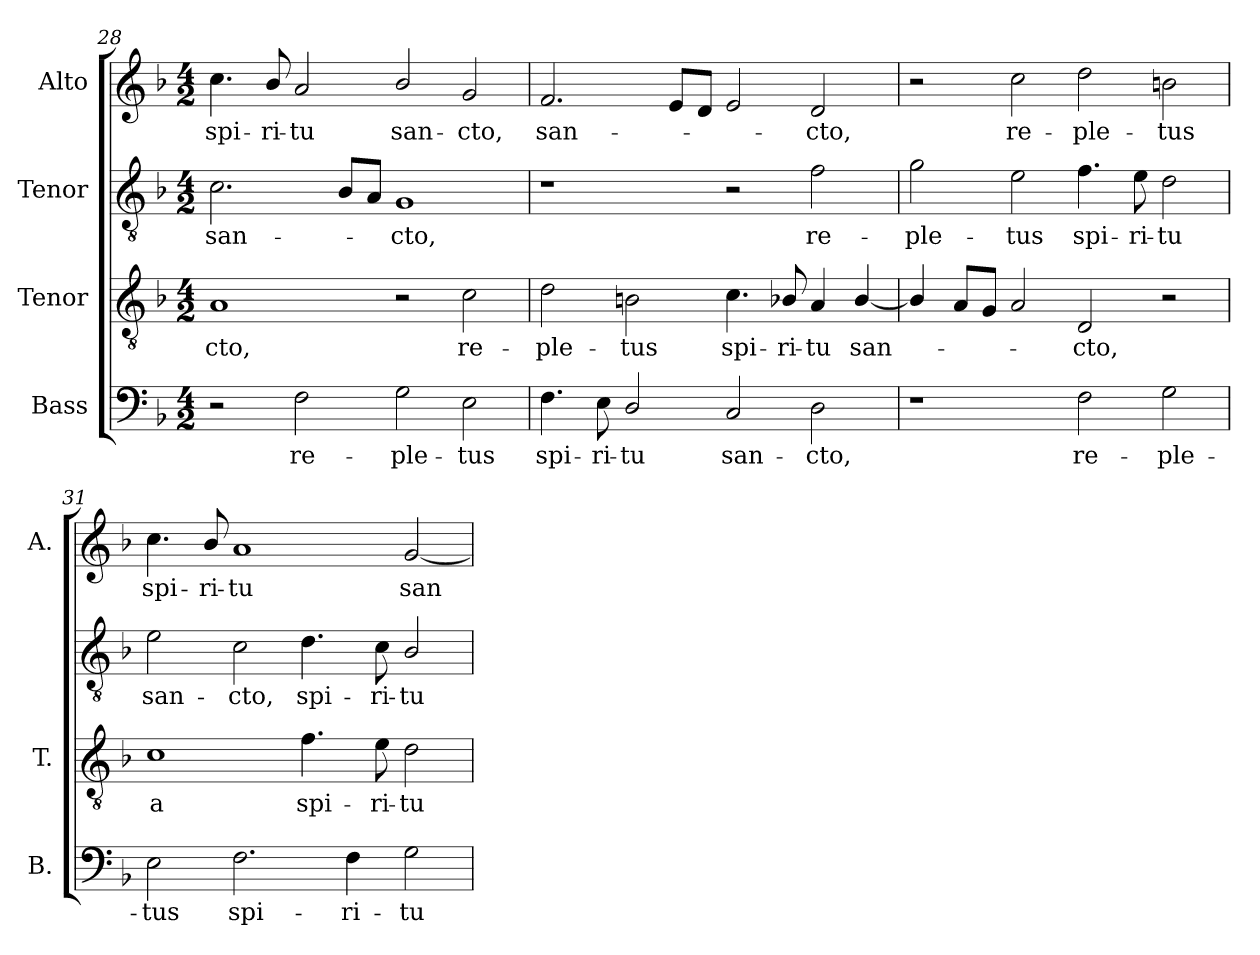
**kern	**text	**kern	**text	**kern	**text	**kern	**text
*part4	*part4	*part3	*part3	*part2	*part2	*part1	*part1
*staff4	*staff4	*staff3	*staff3	*staff2	*staff2	*staff1	*staff1
*I"Bass	*	*I"Tenor	*	*I"Tenor	*	*I"Alto	*
*I'B.	*	*I'T.	*	*	*	*I'A.	*
!!LO:LB:g=z
*clefF4	*	*clefGv2	*	*clefGv2	*	*clefG2	*
*	*	*ITrd7c12	*	*ITrd7c12	*	*	*
*k[b-]	*	*k[b-]	*	*k[b-]	*	*k[b-]	*
*F:	*	*F:	*	*F:	*	*F:	*
*M4/2	*	*M4/2	*	*M4/2	*	*M4/2	*
=28	=28	=28	=28	=28	=28	=28	=28
!	!	!	!LO:LY:b:color=#000000	!	!	!	!
!	!	!	!	!	!LO:LY:b:color=#000000	!	!
!	!	!	!	!	!	!	!LO:LY:b:color=#000000
2r	.	1AAi	-cto,	2.Ci\	san-	4.cci\	spi-
!	!	!	!	!	!	!	!LO:LY:b:color=#000000
.	.	.	.	.	.	8b-i/	-ri-
!	!LO:LY:b:color=#000000	!	!	!	!	!	!
!	!	!	!	!	!	!	!LO:LY:b:color=#000000
2Fi\	re-	.	.	.	.	2ai/	-tu
.	.	.	.	8BB-i/L	.	.	.
.	.	.	.	8AAi/J	.	.	.
!	!LO:LY:b:color=#000000	!	!	!	!	!	!
!	!	!	!	!	!LO:LY:b:color=#000000	!	!
!	!	!	!	!	!	!	!LO:LY:b:color=#000000
2Gi\	-ple-	2r	.	1GGi	-cto,	2b-i/	san-
!	!LO:LY:b:color=#000000	!	!	!	!	!	!
!	!	!	!LO:LY:b:color=#000000	!	!	!	!
!	!	!	!	!	!	!	!LO:LY:b:color=#000000
2Ei\	-tus	2Ci\	re-	.	.	2gi/	-cto,
=29	=29	=29	=29	=29	=29	=29	=29
!	!LO:LY:b:color=#000000	!	!	!	!	!	!
!	!	!	!LO:LY:b:color=#000000	!	!	!	!
!	!	!	!	!	!	!	!LO:LY:b:color=#000000
4.Fi\	spi-	2Di\	-ple-	1r	.	2.fi/	san-
!	!LO:LY:b:color=#000000	!	!	!	!	!	!
8Ei\	-ri-	.	.	.	.	.	.
!	!LO:LY:b:color=#000000	!	!	!	!	!	!
!	!	!	!LO:LY:b:color=#000000	!	!	!	!
2Di/	-tu	2BBni\	-tus	.	.	.	.
.	.	.	.	.	.	8ei/L	.
.	.	.	.	.	.	8di/J	.
!	!LO:LY:b:color=#000000	!	!	!	!	!	!
!	!	!	!LO:LY:b:color=#000000	!	!	!	!
2Ci/	san-	4.Ci\	spi-	2r	.	2ei/	.
!	!	!	!LO:LY:b:color=#000000	!	!	!	!
.	.	8BB-Xi/	-ri-	.	.	.	.
!	!LO:LY:b:color=#000000	!	!	!	!	!	!
!	!	!	!LO:LY:b:color=#000000	!	!	!	!
!	!	!	!	!	!LO:LY:b:color=#000000	!	!
!	!	!	!	!	!	!	!LO:LY:b:color=#000000
2Di\	-cto,	4AAi/	-tu	2Fi\	re-	2di/	-cto,
!	!	!	!LO:LY:b:color=#000000	!	!	!	!
.	.	[4BB-i/	san-	.	.	.	.
=30	=30	=30	=30	=30	=30	=30	=30
!	!	!	!	!	!LO:LY:b:color=#000000	!	!
1r	.	4BB-i/]	.	2Gi\	-ple-	2r	.
.	.	8AAi/L	.	.	.	.	.
.	.	8GGi/J	.	.	.	.	.
!	!	!	!	!	!LO:LY:b:color=#000000	!	!
!	!	!	!	!	!	!	!LO:LY:b:color=#000000
.	.	2AAi/	.	2Ei\	-tus	2cci\	re-
!	!LO:LY:b:color=#000000	!	!	!	!	!	!
!	!	!	!LO:LY:b:color=#000000	!	!	!	!
!	!	!	!	!	!LO:LY:b:color=#000000	!	!
!	!	!	!	!	!	!	!LO:LY:b:color=#000000
2Fi\	re-	2DDi/	-cto,	4.Fi\	spi-	2ddi\	-ple-
!	!	!	!	!	!LO:LY:b:color=#000000	!	!
.	.	.	.	8Ei\	-ri-	.	.
!	!LO:LY:b:color=#000000	!	!	!	!	!	!
!	!	!	!	!	!LO:LY:b:color=#000000	!	!
!	!	!	!	!	!	!	!LO:LY:b:color=#000000
2Gi\	-ple-	2r	.	2Di\	-tu	2bni\	-tus
=31	=31	=31	=31	=31	=31	=31	=31
!	!LO:LY:b:color=#000000	!	!	!	!	!	!
!	!	!	!LO:LY:b:color=#000000	!	!	!	!
!	!	!	!	!	!LO:LY:b:color=#000000	!	!
!	!	!	!	!	!	!	!LO:LY:b:color=#000000
2Ei\	-tus	1Ci	a	2Ei\	san-	4.cci\	spi-
!	!	!	!	!	!	!	!LO:LY:b:color=#000000
.	.	.	.	.	.	8b-i/	-ri-
!	!LO:LY:b:color=#000000	!	!	!	!	!	!
!	!	!	!	!	!LO:LY:b:color=#000000	!	!
!	!	!	!	!	!	!	!LO:LY:b:color=#000000
2.Fi\	spi-	.	.	2Ci\	-cto,	1ai	-tu
!	!	!	!LO:LY:b:color=#000000	!	!	!	!
!	!	!	!	!	!LO:LY:b:color=#000000	!	!
.	.	4.Fi\	spi-	4.Di\	spi-	.	.
!	!LO:LY:b:color=#000000	!	!	!	!	!	!
4Fi\	-ri-	.	.	.	.	.	.
!	!	!	!LO:LY:b:color=#000000	!	!	!	!
!	!	!	!	!	!LO:LY:b:color=#000000	!	!
.	.	8Ei\	-ri-	8Ci\	-ri-	.	.
!	!LO:LY:b:color=#000000	!	!	!	!	!	!
!	!	!	!LO:LY:b:color=#000000	!	!	!	!
!	!	!	!	!	!LO:LY:b:color=#000000	!	!
!	!	!	!	!	!	!	!LO:LY:b:color=#000000
2Gi\	-tu	2Di\	-tu	2BB-i/	-tu	[2gi/	san-
=	=	=	=	=	=	=	=
*-	*-	*-	*-	*-	*-	*-	*-
